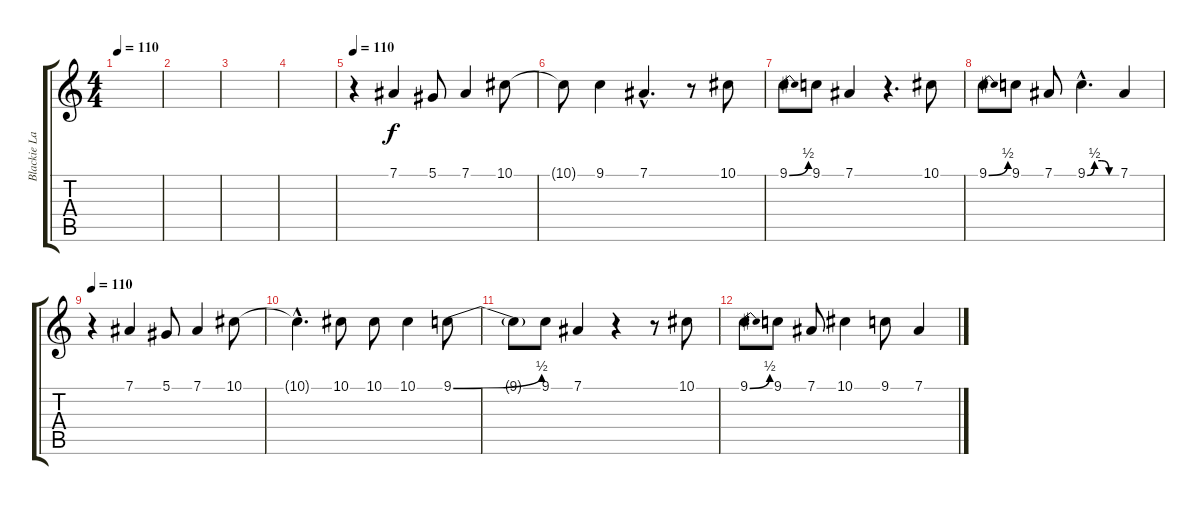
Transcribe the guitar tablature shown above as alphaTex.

\track ("Blackie Lawless/Vocals" "Blackie La") {instrument pad3polysynth}
\staff {score tabs}
\tuning (Eb4 Bb3 Gb3 Db3 Ab2 Eb2) {hide}
\ts (4 4)
\tempo 110
\clef g2
\ks c
|
|
|
|
\tempo 110
r.4{volume 16} 7.1.4 5.1.8 7.1.4 10.1.8 |
10.1{t}.8 9.1.4 7.1{hac}.4{d} r.8 10.1.8 |
9.1{be (bend 0 0 60 2)}.8 9.1.8 7.1.4 r.4{d} 10.1.8 |
9.1{be (bend 0 0 60 2)}.8 9.1.8 7.1.8 9.1{be (custom 0 0 15 2 30 2 45 0 60 0) hac}.4{d} 7.1.4 |
\tempo 110
r.4 7.1.4 5.1.8 7.1.4 10.1.8 |
10.1{hac t}.4{d} 10.1.8 10.1.8 10.1.4 9.1{be (bend 0 0 60 2)}.8 |
9.1{t}.8 9.1.8 7.1.4 r.4 r.8 10.1.8 |
9.1{be (bend 0 0 60 2)}.8 9.1.8 7.1.8 10.1.4 9.1.8 7.1.4
